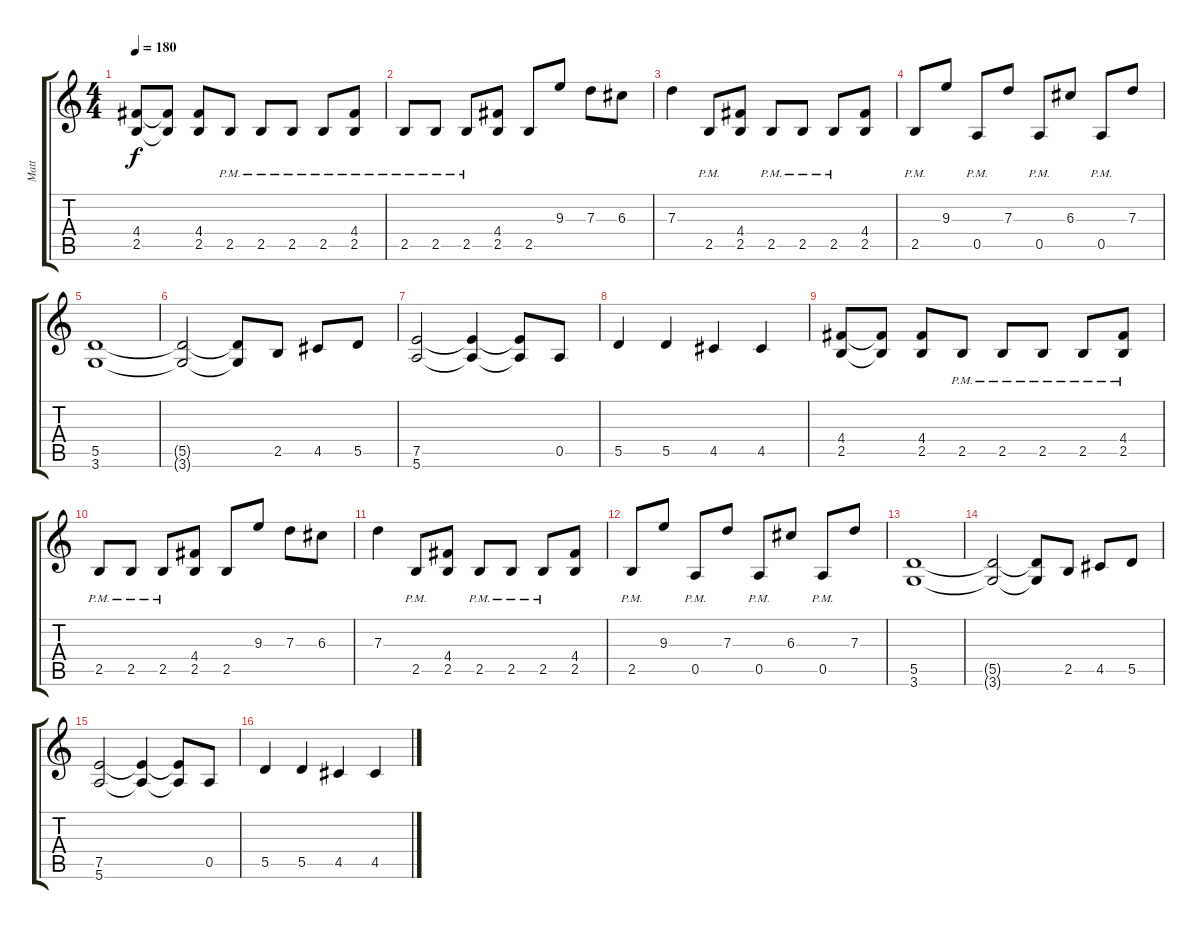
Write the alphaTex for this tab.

\track ("Matt" "Matt") {instrument acousticguitarsteel}
\staff {score tabs}
\tuning (E4 B3 G3 D3 A2 E2) {hide}
\ts (4 4)
\tempo 180
\clef g2
\ks c
(4.4 2.5).8{dy f} (4.4{t} 2.5{t}).8 (4.4 2.5).8 2.5{pm}.8 2.5{pm}.8 2.5{pm}.8 2.5{pm}.8 (4.4 2.5{pm}).8 |
2.5{pm}.8 2.5{pm}.8 2.5{pm}.8 (4.4 2.5).8 2.5.8 9.3.8 7.3.8 6.3.8 |
7.3.4 2.5{pm}.8 (4.4 2.5).8 2.5{pm}.8 2.5{pm}.8 2.5{pm}.8 (4.4 2.5).8 |
2.5{pm}.8 9.3.8 0.5{pm}.8 7.3.8 0.5{pm}.8 6.3.8 0.5{pm}.8 7.3.8 |
(5.5 3.6).1 |
(5.5{t} 3.6{t}).2 (5.5{t} 3.6{t}).8 2.5.8 4.5.8 5.5.8 |
(7.5 5.6).2 (7.5{t} 5.6{t}).4 (7.5{t} 5.6{t}).8 0.5.8 |
5.5.4 5.5.4 4.5.4 4.5.4 |
(4.4 2.5).8 (4.4{t} 2.5{t}).8 (4.4 2.5).8 2.5{pm}.8 2.5{pm}.8 2.5{pm}.8 2.5{pm}.8 (4.4 2.5{pm}).8 |
2.5{pm}.8 2.5{pm}.8 2.5{pm}.8 (4.4 2.5).8 2.5.8 9.3.8 7.3.8 6.3.8 |
7.3.4 2.5{pm}.8 (4.4 2.5).8 2.5{pm}.8 2.5{pm}.8 2.5{pm}.8 (4.4 2.5).8 |
2.5{pm}.8 9.3.8 0.5{pm}.8 7.3.8 0.5{pm}.8 6.3.8 0.5{pm}.8 7.3.8 |
(5.5 3.6).1 |
(5.5{t} 3.6{t}).2 (5.5{t} 3.6{t}).8 2.5.8 4.5.8 5.5.8 |
(7.5 5.6).2 (7.5{t} 5.6{t}).4 (7.5{t} 5.6{t}).8 0.5.8 |
5.5.4 5.5.4 4.5.4 4.5.4
